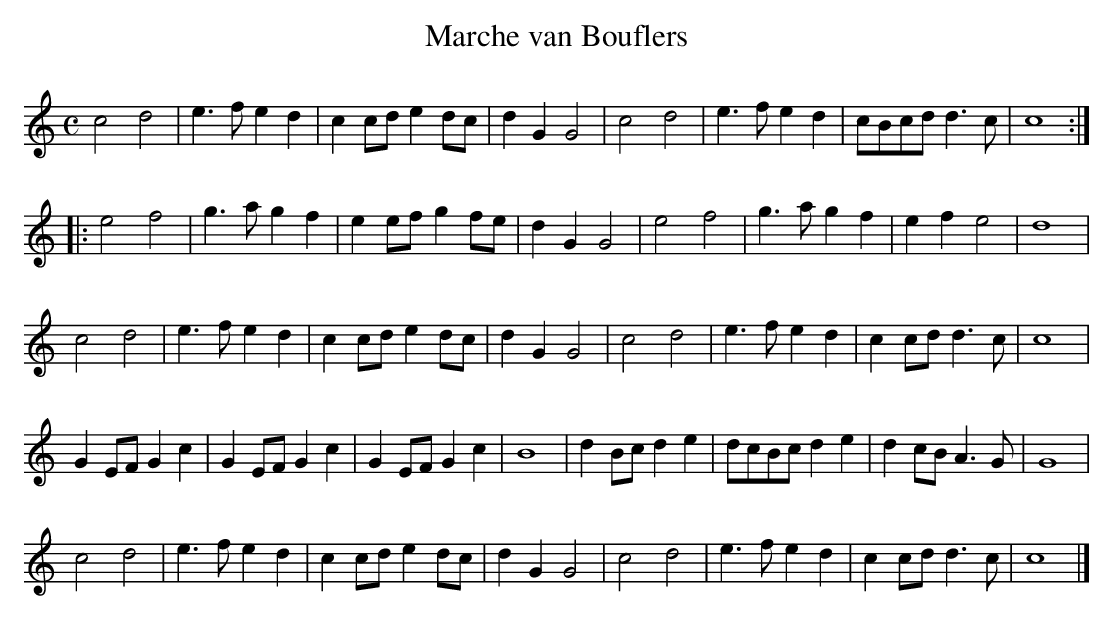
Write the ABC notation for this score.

X:1
T:Marche van Bouflers
M:C
K:Cmaj
c4d4|e3fe2d2|c2cde2dc|d2G2G4|c4d4|e3fe2d2|cBcdd3c|c8:|
|:e4f4|g3ag2f2|e2efg2fe|d2G2G4|e4f4|g3ag2f2|e2f2e4|d8|
c4d4|e3fe2d2|c2cde2dc|d2G2G4|c4d4|e3fe2d2|c2cdd3c|c8|
G2EFG2c2|G2EFG2c2|G2EFG2c2|B8|d2Bcd2e2|dcBcd2e2|d2cBA3G|G8|
c4d4|e3fe2d2|c2cde2dc|d2G2G4|c4d4|e3fe2d2|c2cdd3c|c8|]
